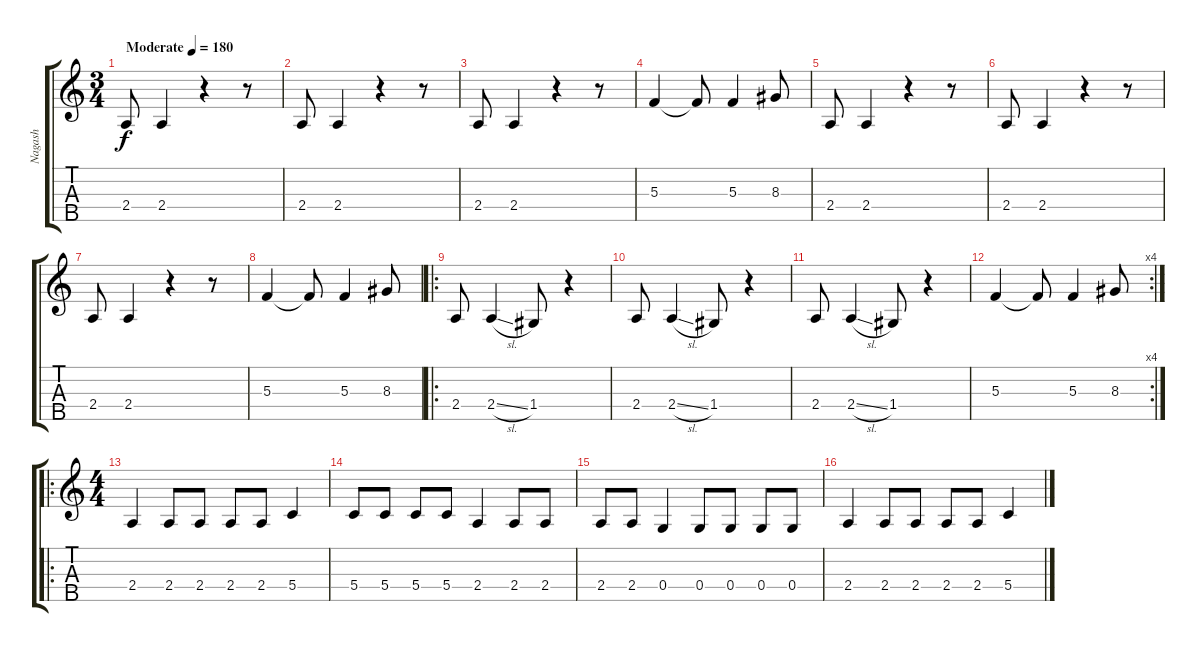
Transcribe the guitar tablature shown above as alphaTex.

\track ("Nagash" "Nagash") {instrument electricbasspick}
\staff {score tabs}
\tuning (A3 F3 C3 G2 D4) {hide}
\ts (3 4)
\tempo (180 "Moderate")
\clef g2
\ks c
2.4.8{dy f instrument electricbasspick} 2.4.4 r.4 r.8 |
2.4.8 2.4.4 r.4 r.8 |
2.4.8 2.4.4 r.4 r.8 |
5.3.4 5.3{t}.8 5.3.4 8.3.8 |
2.4.8 2.4.4 r.4 r.8 |
2.4.8 2.4.4 r.4 r.8 |
2.4.8 2.4.4 r.4 r.8 |
5.3.4 5.3{t}.8 5.3.4 8.3.8 |
\ro
2.4.8 2.4{sl}.4 1.4.8 r.4 |
2.4.8 2.4{sl}.4 1.4.8 r.4 |
2.4.8 2.4{sl}.4 1.4.8 r.4 |
\rc 4
5.3.4 5.3{t}.8 5.3.4 8.3.8 |
\ro
\ts (4 4)
2.4.4 2.4.8 2.4.8 2.4.8 2.4.8 5.4.4 |
5.4.8 5.4.8 5.4.8 5.4.8 2.4.4 2.4.8 2.4.8 |
2.4.8 2.4.8 0.4.4 0.4.8 0.4.8 0.4.8 0.4.8 |
2.4.4 2.4.8 2.4.8 2.4.8 2.4.8 5.4.4
